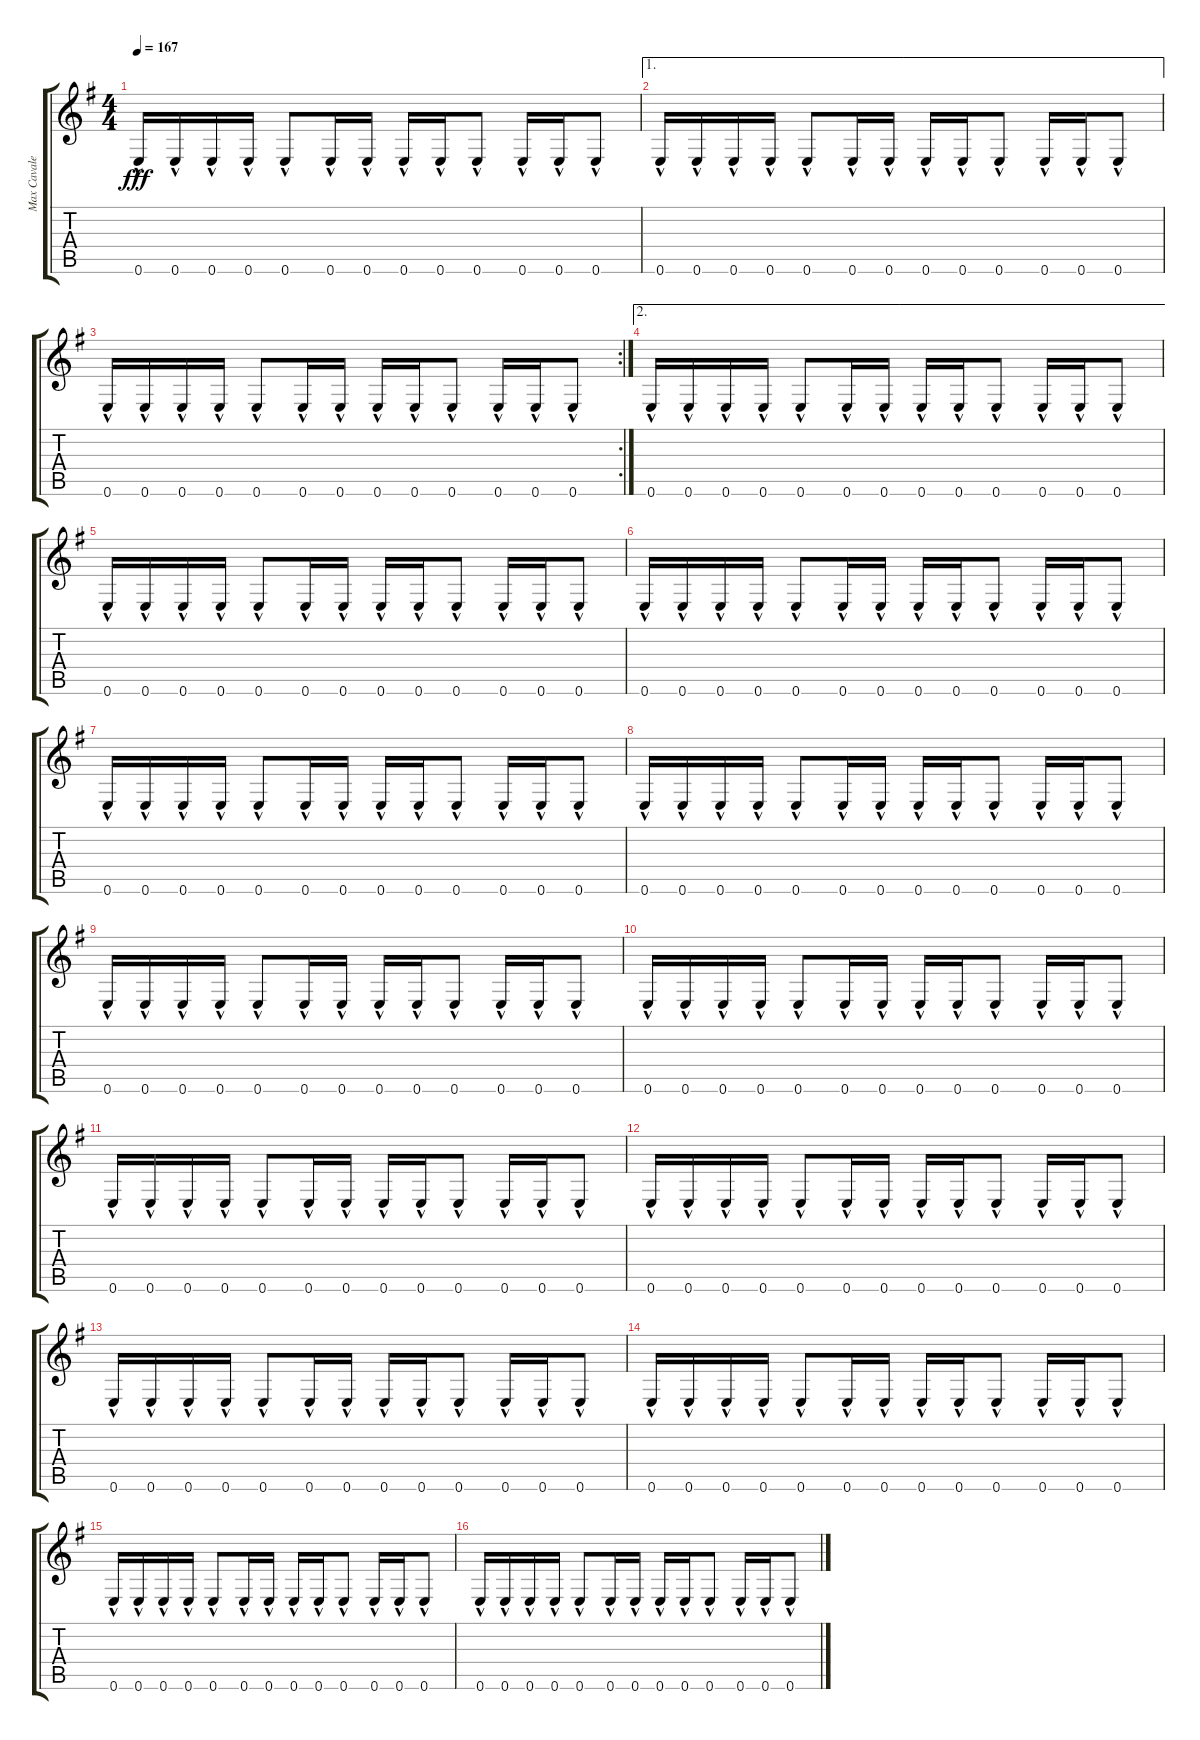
\track ("Max Cavalera" "Max Cavale") {instrument distortionguitar}
\staff {score tabs}
\tuning (E4 B3 G3 D3 A2 E2) {hide}
\ts (4 4)
\tempo 167
\clef g2
\ks g
0.6{hac}.16{dy fff} 0.6{hac}.16 0.6{hac}.16 0.6{hac}.16 0.6{hac}.8 0.6{hac}.16 0.6{hac}.16 0.6{hac}.16 0.6{hac}.16 0.6{hac}.8 0.6{hac}.16 0.6{hac}.16 0.6{hac}.8 |
\ae 1
0.6{hac}.16 0.6{hac}.16 0.6{hac}.16 0.6{hac}.16 0.6{hac}.8 0.6{hac}.16 0.6{hac}.16 0.6{hac}.16 0.6{hac}.16 0.6{hac}.8 0.6{hac}.16 0.6{hac}.16 0.6{hac}.8 |
\rc 2
0.6{hac}.16 0.6{hac}.16 0.6{hac}.16 0.6{hac}.16 0.6{hac}.8 0.6{hac}.16 0.6{hac}.16 0.6{hac}.16 0.6{hac}.16 0.6{hac}.8 0.6{hac}.16 0.6{hac}.16 0.6{hac}.8 |
\ae 2
0.6{hac}.16 0.6{hac}.16 0.6{hac}.16 0.6{hac}.16 0.6{hac}.8 0.6{hac}.16 0.6{hac}.16 0.6{hac}.16 0.6{hac}.16 0.6{hac}.8 0.6{hac}.16 0.6{hac}.16 0.6{hac}.8 |
0.6{hac}.16 0.6{hac}.16 0.6{hac}.16 0.6{hac}.16 0.6{hac}.8 0.6{hac}.16 0.6{hac}.16 0.6{hac}.16 0.6{hac}.16 0.6{hac}.8 0.6{hac}.16 0.6{hac}.16 0.6{hac}.8 |
0.6{hac}.16 0.6{hac}.16 0.6{hac}.16 0.6{hac}.16 0.6{hac}.8 0.6{hac}.16 0.6{hac}.16 0.6{hac}.16 0.6{hac}.16 0.6{hac}.8 0.6{hac}.16 0.6{hac}.16 0.6{hac}.8 |
0.6{hac}.16 0.6{hac}.16 0.6{hac}.16 0.6{hac}.16 0.6{hac}.8 0.6{hac}.16 0.6{hac}.16 0.6{hac}.16 0.6{hac}.16 0.6{hac}.8 0.6{hac}.16 0.6{hac}.16 0.6{hac}.8 |
0.6{hac}.16 0.6{hac}.16 0.6{hac}.16 0.6{hac}.16 0.6{hac}.8 0.6{hac}.16 0.6{hac}.16 0.6{hac}.16 0.6{hac}.16 0.6{hac}.8 0.6{hac}.16 0.6{hac}.16 0.6{hac}.8 |
0.6{hac}.16 0.6{hac}.16 0.6{hac}.16 0.6{hac}.16 0.6{hac}.8 0.6{hac}.16 0.6{hac}.16 0.6{hac}.16 0.6{hac}.16 0.6{hac}.8 0.6{hac}.16 0.6{hac}.16 0.6{hac}.8 |
0.6{hac}.16 0.6{hac}.16 0.6{hac}.16 0.6{hac}.16 0.6{hac}.8 0.6{hac}.16 0.6{hac}.16 0.6{hac}.16 0.6{hac}.16 0.6{hac}.8 0.6{hac}.16 0.6{hac}.16 0.6{hac}.8 |
0.6{hac}.16 0.6{hac}.16 0.6{hac}.16 0.6{hac}.16 0.6{hac}.8 0.6{hac}.16 0.6{hac}.16 0.6{hac}.16 0.6{hac}.16 0.6{hac}.8 0.6{hac}.16 0.6{hac}.16 0.6{hac}.8 |
0.6{hac}.16 0.6{hac}.16 0.6{hac}.16 0.6{hac}.16 0.6{hac}.8 0.6{hac}.16 0.6{hac}.16 0.6{hac}.16 0.6{hac}.16 0.6{hac}.8 0.6{hac}.16 0.6{hac}.16 0.6{hac}.8 |
0.6{hac}.16 0.6{hac}.16 0.6{hac}.16 0.6{hac}.16 0.6{hac}.8 0.6{hac}.16 0.6{hac}.16 0.6{hac}.16 0.6{hac}.16 0.6{hac}.8 0.6{hac}.16 0.6{hac}.16 0.6{hac}.8 |
0.6{hac}.16 0.6{hac}.16 0.6{hac}.16 0.6{hac}.16 0.6{hac}.8 0.6{hac}.16 0.6{hac}.16 0.6{hac}.16 0.6{hac}.16 0.6{hac}.8 0.6{hac}.16 0.6{hac}.16 0.6{hac}.8 |
0.6{hac}.16 0.6{hac}.16 0.6{hac}.16 0.6{hac}.16 0.6{hac}.8 0.6{hac}.16 0.6{hac}.16 0.6{hac}.16 0.6{hac}.16 0.6{hac}.8 0.6{hac}.16 0.6{hac}.16 0.6{hac}.8 |
0.6{hac}.16 0.6{hac}.16 0.6{hac}.16 0.6{hac}.16 0.6{hac}.8 0.6{hac}.16 0.6{hac}.16 0.6{hac}.16 0.6{hac}.16 0.6{hac}.8 0.6{hac}.16 0.6{hac}.16 0.6{hac}.8
